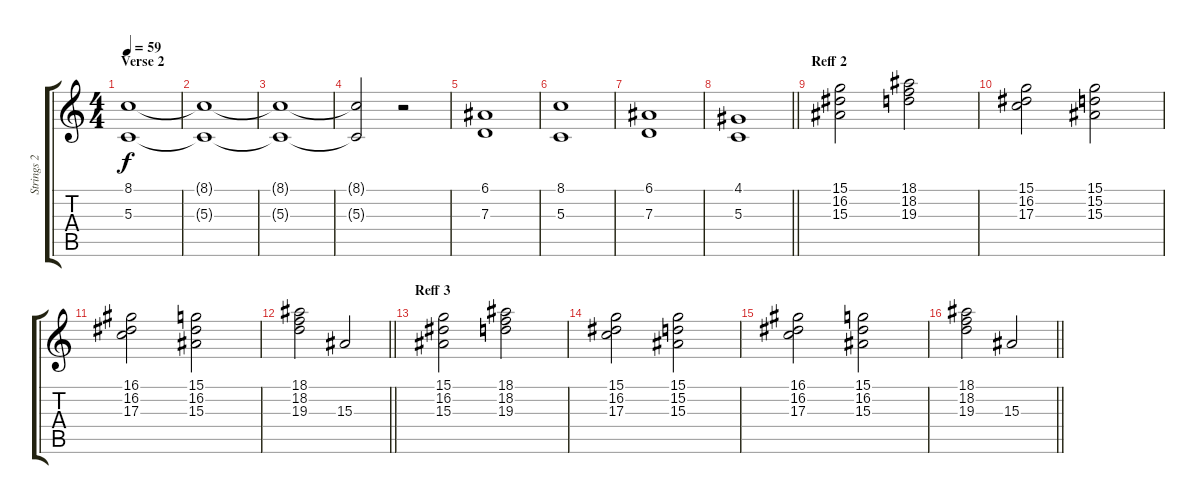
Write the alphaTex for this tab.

\track ("Strings 2" "Strings 2") {instrument stringensemble2}
\staff {score tabs}
\tuning (E4 B3 G3 D3 A2 E2) {hide}
\ts (4 4)
\section ("" "Verse 2")
\tempo 59
\clef g2
\ks c
(8.1 5.3).1{dy f} |
(8.1{t} 5.3{t}).1 |
(8.1{t} 5.3{t}).1 |
(8.1{t} 5.3{t}).2 r.2 |
(6.1 7.3).1 |
(8.1 5.3).1 |
(6.1 7.3).1 |
\barLineRight lightlight
(4.1 5.3).1 |
\section ("" "Reff 2")
(15.1 16.2 15.3).2 (18.1 18.2 19.3).2 |
(15.1 16.2 17.3).2 (15.1 15.2 15.3).2 |
(16.1 16.2 17.3).2 (15.1 16.2 15.3).2 |
\barLineRight lightlight
(18.1 18.2 19.3).2 15.3.2 |
\section ("" "Reff 3")
(15.1 16.2 15.3).2 (18.1 18.2 19.3).2 |
(15.1 16.2 17.3).2 (15.1 15.2 15.3).2 |
(16.1 16.2 17.3).2 (15.1 16.2 15.3).2 |
\barLineRight lightlight
(18.1 18.2 19.3).2 15.3.2
